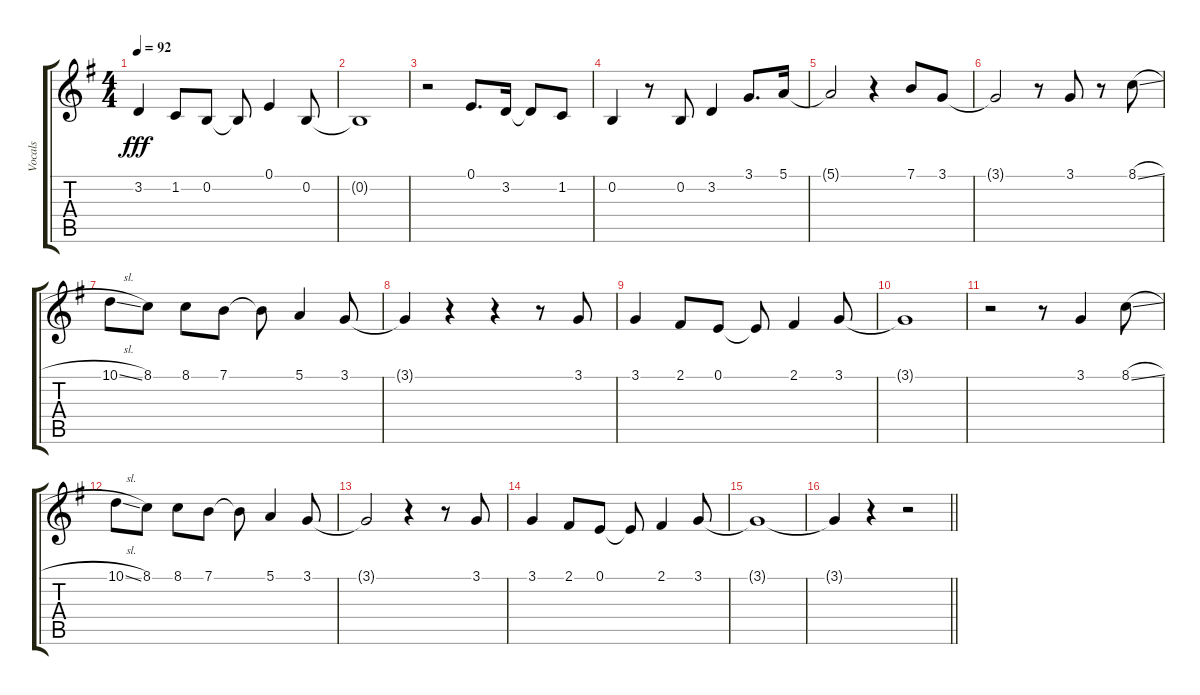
\track ("Vocals" "Vocals") {instrument voiceoohs}
\staff {score tabs}
\tuning (E4 B3 G3 D3 A2 E2) {hide}
\ts (4 4)
\tempo 92
\clef g2
\ks g
3.2.4{dy fff} 1.2.8 0.2.8 0.2{t}.8 0.1.4 0.2.8 |
0.2{t}.1 |
r.2 0.1.8{d} 3.2.16 3.2{t}.8 1.2.8 |
0.2.4 r.8 0.2.8 3.2.4 3.1.8{d} 5.1.16 |
5.1{t}.2 r.4 7.1.8 3.1.8 |
3.1{t}.2 r.8 3.1.8 r.8 8.1{sl}.8 |
10.1{sl}.8 8.1.8 8.1.8 7.1.8 7.1{t}.8 5.1.4 3.1.8 |
3.1{t}.4 r.4 r.4 r.8 3.1.8 |
3.1.4 2.1.8 0.1.8 0.1{t}.8 2.1.4 3.1.8 |
3.1{t}.1 |
r.2 r.8 3.1.4 8.1{sl}.8 |
10.1{sl}.8 8.1.8 8.1.8 7.1.8 7.1{t}.8 5.1.4 3.1.8 |
3.1{t}.2 r.4 r.8 3.1.8 |
3.1.4 2.1.8 0.1.8 0.1{t}.8 2.1.4 3.1.8 |
3.1{t}.1 |
\barLineRight lightlight
3.1{t}.4 r.4 r.2
